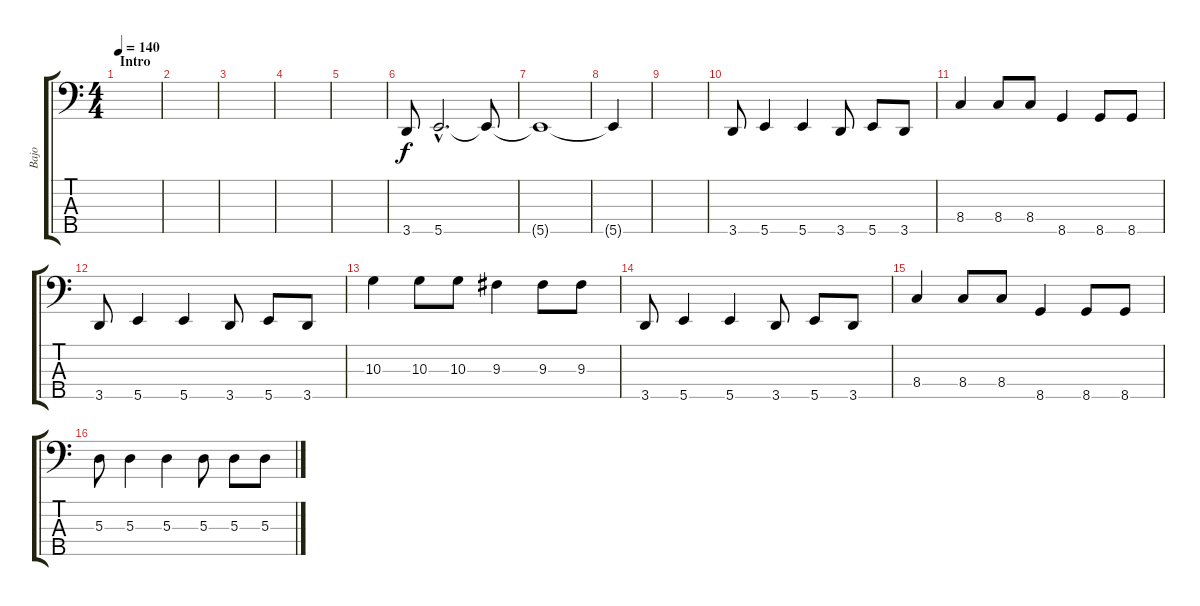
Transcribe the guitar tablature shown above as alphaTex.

\track ("Bajo" "Bajo") {instrument electricbasspick}
\staff {score tabs}
\tuning (G2 D2 A1 E1 B0) {hide}
\ts (4 4)
\section ("" "Intro")
\tempo 140
\clef f4
\ks c
|
|
|
|
|
3.5.8 5.5{hac}.2{d} 5.5{t}.8 |
5.5{t}.1 |
5.5{t}.4 |
|
3.5.8 5.5.4 5.5.4 3.5.8 5.5.8 3.5.8 |
8.4.4 8.4.8 8.4.8 8.5.4 8.5.8 8.5.8 |
3.5.8 5.5.4 5.5.4 3.5.8 5.5.8 3.5.8 |
10.3.4 10.3.8 10.3.8 9.3.4 9.3.8 9.3.8 |
3.5.8 5.5.4 5.5.4 3.5.8 5.5.8 3.5.8 |
8.4.4 8.4.8 8.4.8 8.5.4 8.5.8 8.5.8 |
5.3.8 5.3.4 5.3.4 5.3.8 5.3.8 5.3.8
